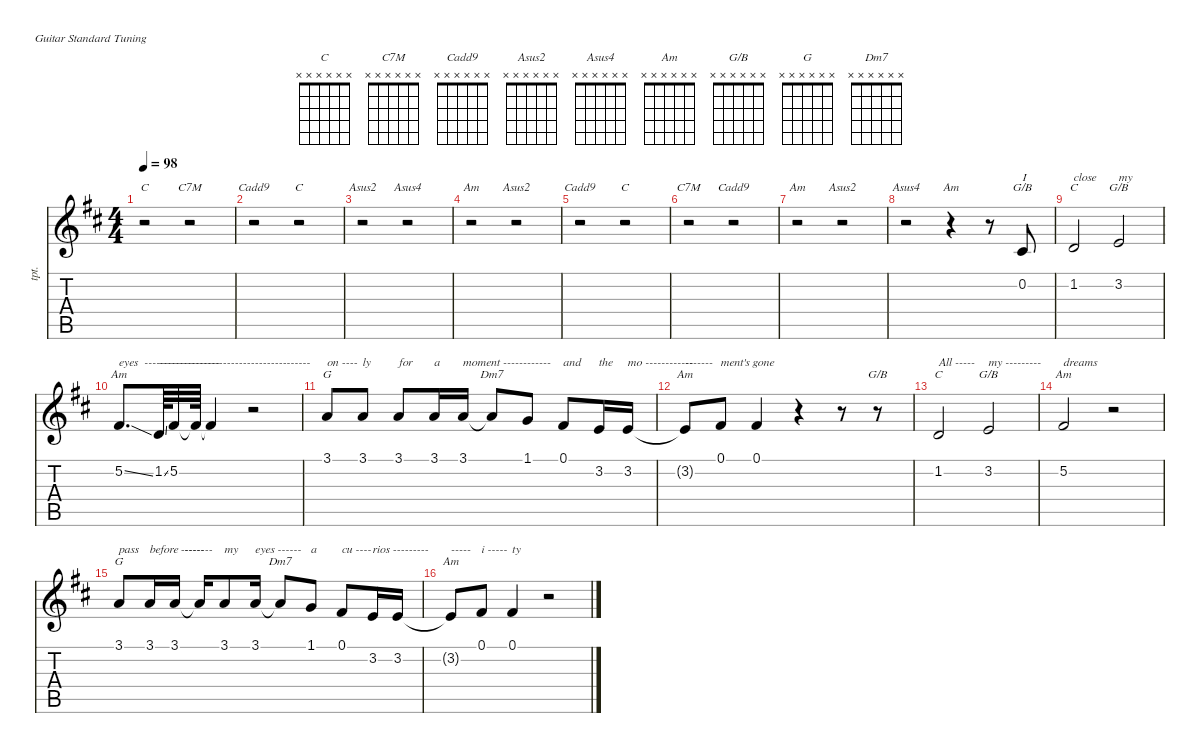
\defaultSystemsLayout 4
\hideDynamics
\bracketExtendMode nobrackets
\track ("voix" "tpt.") {mute instrument trumpet}
\staff {score tabs}
\tuning (E4 B3 G3 D3 A2 E2)
\displaytranspose 2
\chord ("C" x x x x x x)
\chord ("C7M" x x x x x x)
\chord ("Cadd9" x x x x x x)
\chord ("Asus2" x x x x x x)
\chord ("Asus4" x x x x x x)
\chord ("Am" x x x x x x)
\chord ("G/B" x x x x x x)
\chord ("G" x x x x x x)
\chord ("Dm7" x x x x x x)
\ts (4 4)
\tempo 98
\clef g2
\ks d
r.2{ch "C" dy f instrument trumpet} r.2{ch "C7M"} |
r.2{ch "Cadd9"} r.2{ch "C"} |
r.2{ch "Asus2"} r.2{ch "Asus4"} |
r.2{ch "Am"} r.2{ch "Asus2"} |
r.2{ch "Cadd9"} r.2{ch "C"} |
r.2{ch "C7M"} r.2{ch "Cadd9"} |
r.2{ch "Am"} r.2{ch "Asus2"} |
r.2{ch "Asus4"} r.4{ch "Am"} r.8 0.2{acc #}.8{ch "G/B" txt "I"} |
1.2{acc forcenatural}.2{ch "C" txt "close"} 3.2{acc forcenatural}.2{ch "G/B" txt "my"} |
5.2{ss acc #}.8{d ch "Am" txt "eyes  -------------------               "} 1.2{ss acc forcenatural}.64{txt "--------------------------------------"} 5.2{acc #}.32 5.2{t acc #}.64 5.2{t acc #}.4 r.2 |
3.1{acc forcenatural}.8{ch "G" txt "on ----"} 3.1{acc forcenatural}.8{txt "ly"} 3.1{acc forcenatural}.8{txt "for"} 3.1{acc forcenatural}.16{txt "a"} 3.1{acc forcenatural}.16{txt "moment ------------"} 3.1{t acc forcenatural}.8{ch "Dm7"} 1.1{acc forcenatural}.8 0.1{acc #}.8{txt "and"} 3.2{acc forcenatural}.16{txt "the"} 3.2{acc forcenatural}.16{txt "mo ------------"} |
3.2{t acc forcenatural}.8{ch "Am" txt "-------"} 0.1{acc #}.8{txt "ment's gone"} 0.1{acc #}.4 r.4 r.8 r.8{ch "G/B"} |
1.2{acc forcenatural}.2{ch "C" txt "All -----"} 3.2{acc forcenatural}.2{ch "G/B" txt "my ---------"} |
5.2{acc #}.2{ch "Am" txt "dreams"} r.2 |
3.1{acc forcenatural}.8{ch "G" txt "pass"} 3.1{acc forcenatural}.16{txt "before  -----"} 3.1{acc forcenatural}.16{txt "  --------"} 3.1{t acc forcenatural}.16 3.1{acc forcenatural}.8{txt "my"} 3.1{acc forcenatural}.16{txt "eyes ------"} 3.1{t acc forcenatural}.8{ch "Dm7"} 1.1{acc forcenatural}.8{txt "a"} 0.1{acc #}.8{txt "cu ----"} 3.2{acc forcenatural}.16{txt "rios ---------"} 3.2{acc forcenatural}.16 |
3.2{t acc forcenatural}.8{ch "Am" txt "-----"} 0.1{acc #}.8{txt "i -----"} 0.1{acc #}.4{txt "ty"} r.2
